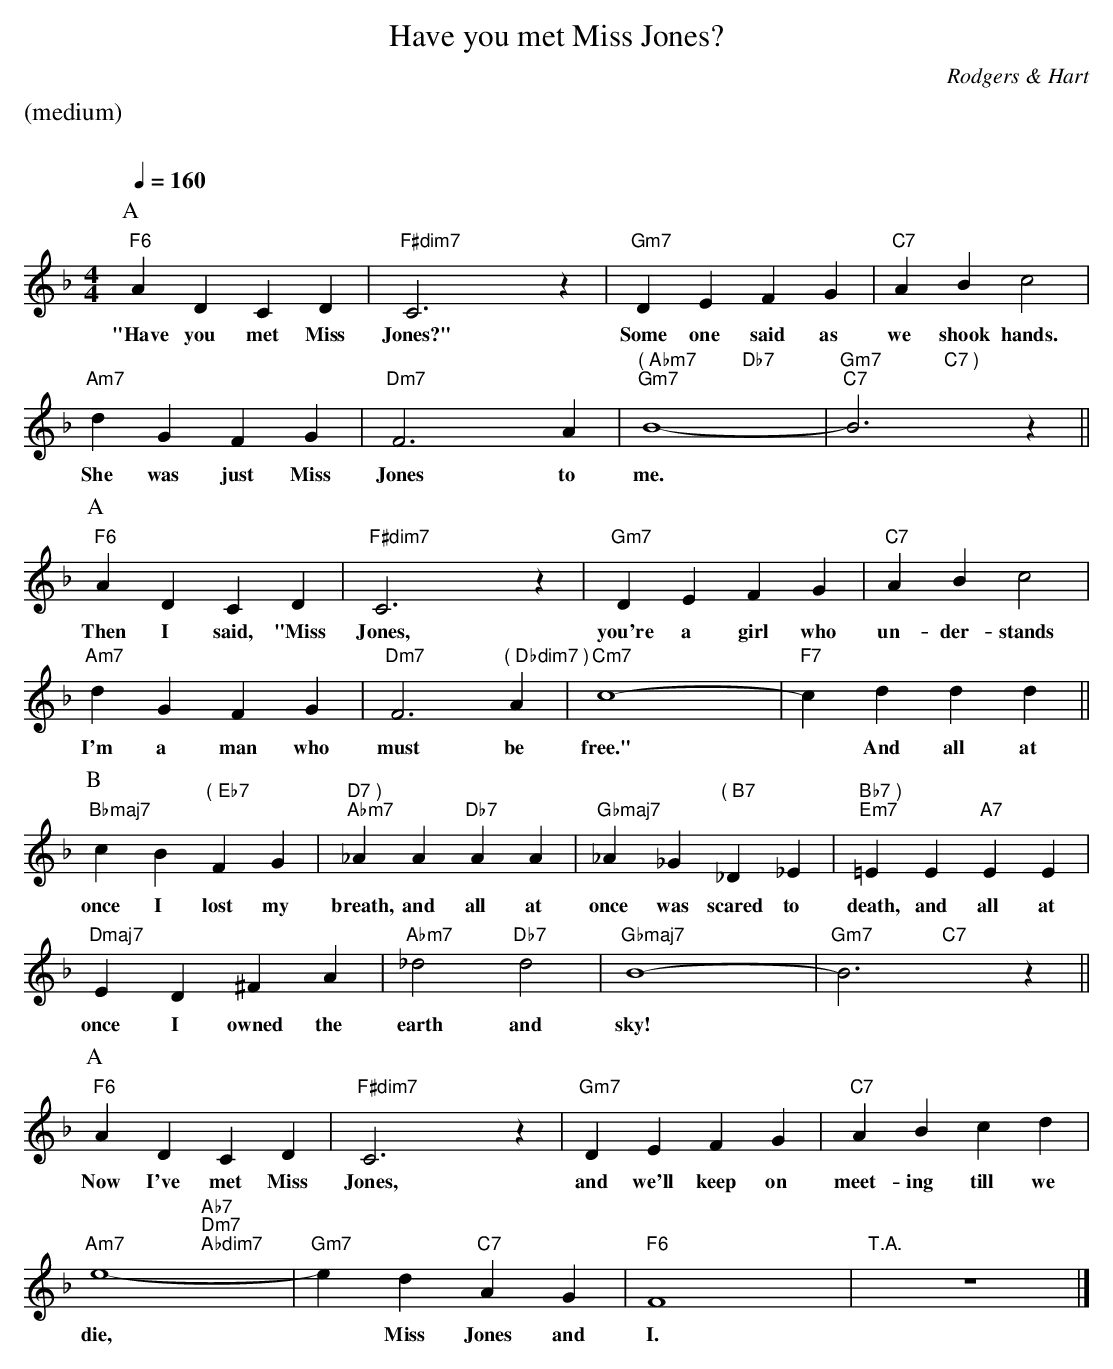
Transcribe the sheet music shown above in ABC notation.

X:1
T: Have you met Miss Jones?
M:4/4
L:1/4
C:Rodgers & Hart
Q:1/4=160
%%staves (chords melody)
K:F
%%text (medium)
%%vskip 20
P: A
V:chords
"F6"x2 x2 | "F#dim7"x2 x2 | "Gm7"x2 x2 | "C7"x2 x2 |
"Am7"x2 x2 | "Dm7"x2 x2 | "( Abm7""Gm7"x2 "Db7"" "x2 | "Gm7""C7"x2 "C7 )"" "x2 ||
V:melody
AD CD | C3z | DE FG | AB c2 |
w:"Have you met Miss Jones?" Some one said as we shook hands.
dG FG | F3A | B4- | B3z ||
w:She was just Miss Jones to me.*
P: A
V:chords
"F6"x2 x2 | "F#dim7"x2 x2 | "Gm7"x2 x2 | "C7"x2 x2 |
"Am7"x2 x2 | "Dm7"x3 "( Dbdim7 )"x | "Cm7"x2 x2 | "F7"x2 x2 ||
V:melody
AD CD | C3z | DE FG | AB c2 |
w:Then I said, "Miss Jones, you're a girl who un-der-stands
dG FG | F3A | c4- | cd dd ||
w:I'm a man who must be free." * And all at
P: B
V:chords
"Bbmaj7"x2 "( Eb7"" "x2 | "D7 )""Abm7"x2 "Db7"x2 |\
"Gbmaj7"x2 "( B7"" "x2 | "Bb7 )""Em7"x2 "A7"x2 |
"Dmaj7"x2 x2 | "Abm7"x2 "Db7"x2 | "Gbmaj7"x2 x2 | "Gm7"x2 "C7"x2 ||
V:melody
cB FG | _AA AA | _A_G _D_E | =EE EE |
w:once I lost my breath, and all at once was scared to death, and all at
ED ^FA | _d2 d2 | B4- | B3z ||
w:once I owned the earth and sky!*
P: A
V:chords
"F6"x2 x2 | "F#dim7"x2 x2 | "Gm7"x2 x2 | "C7"x2 x2 |
"Am7"x2 "Ab7""Dm7""Abdim7"x2 | "Gm7"x2 "C7"x2 | "F6"x2 x2 | "T.A."x2 x2 |]
V:melody
AD CD | C3z | DE FG | AB cd |
w:Now I've met Miss Jones, and we'll keep on meet-ing till we
e4- | ed AG | F4 | z4 |]
w:die, * Miss Jones and I.
